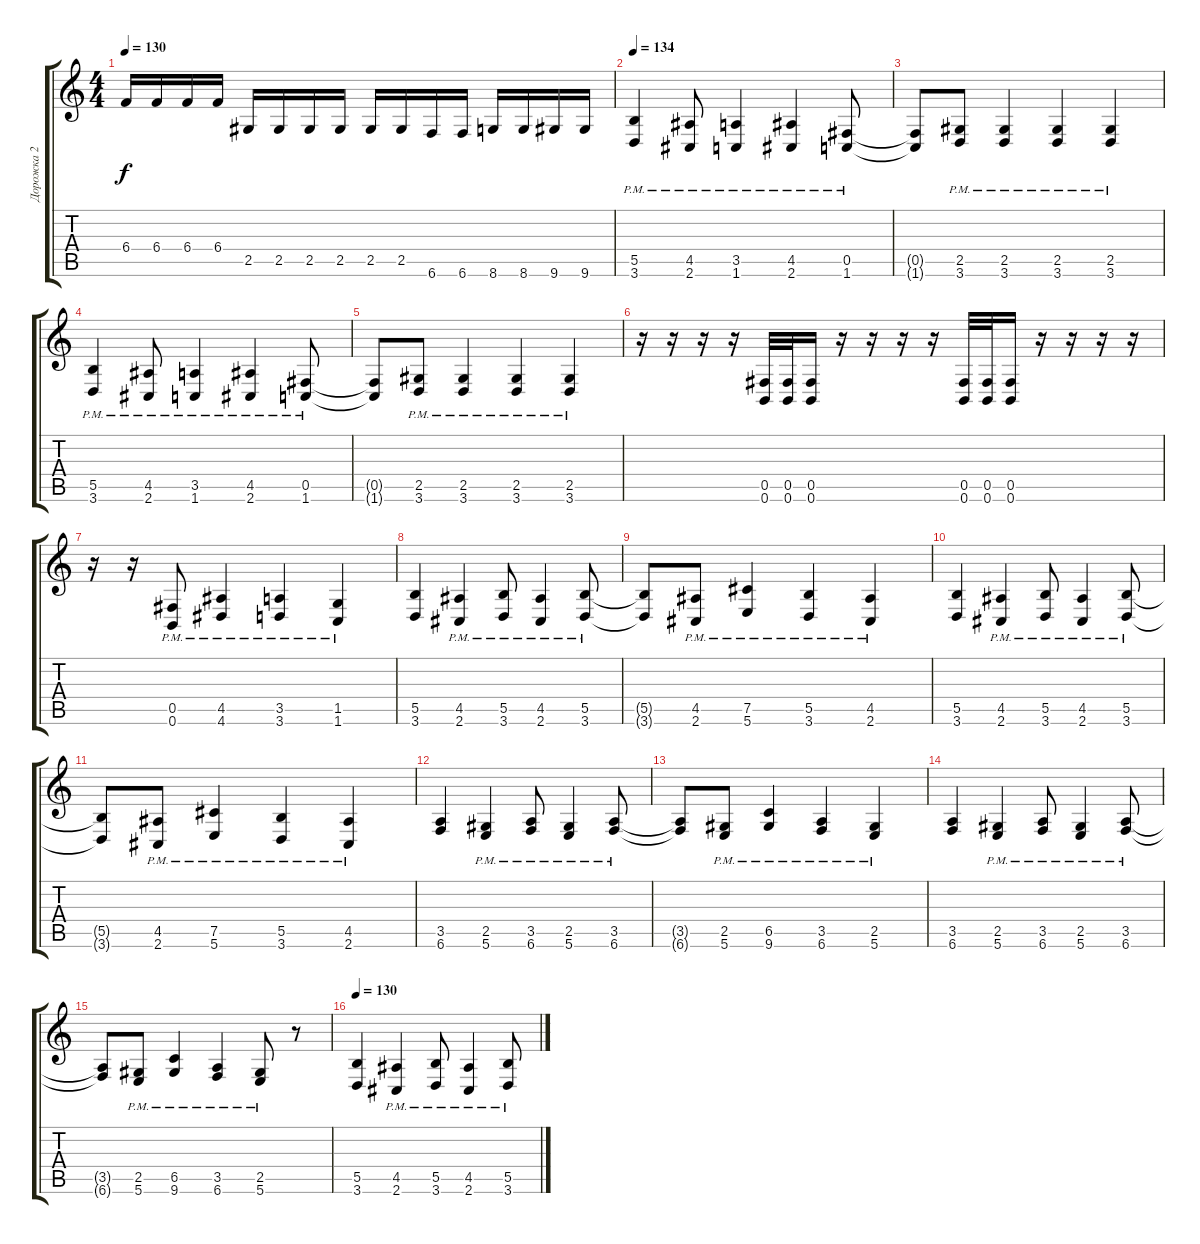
\track ("Дорожка 2" "Дорожка 2") {instrument distortionguitar}
\staff {score tabs}
\tuning (Db4 Ab3 E3 B2 Gb2 B1) {hide}
\ts (4 4)
\tempo 130
\clef g2
\ks c
6.4.16{dy f} 6.4.16 6.4.16 6.4.16 2.5.16 2.5.16 2.5.16 2.5.16 2.5.16 2.5.16 6.6.16 6.6.16 8.6.16 8.6.16 9.6.16 9.6.16 |
\tempo 134
(5.5{pm} 3.6).4 (4.5{pm} 2.6).8 (3.5{pm} 1.6).4 (4.5{pm} 2.6).4 (0.5{pm} 1.6).8 |
(0.5{t} 1.6{t}).8 (2.5{pm} 3.6).8 (2.5{pm} 3.6).4 (2.5{pm} 3.6).4 (2.5{pm} 3.6).4 |
(5.5{pm} 3.6).4 (4.5{pm} 2.6).8 (3.5{pm} 1.6).4 (4.5{pm} 2.6).4 (0.5{pm} 1.6).8 |
(0.5{t} 1.6{t}).8 (2.5{pm} 3.6).8 (2.5{pm} 3.6).4 (2.5{pm} 3.6).4 (2.5{pm} 3.6).4 |
r.16 r.16 r.16 r.16 (0.5 0.6).32 (0.5 0.6).32 (0.5 0.6).16 r.16 r.16 r.16 r.16 (0.5 0.6).32 (0.5 0.6).32 (0.5 0.6).16 r.16 r.16 r.16 r.16 |
r.16 r.16 (0.5{pm} 0.6).8 (4.5{pm} 4.6).4 (3.5{pm} 3.6).4 (1.5{pm} 1.6).4 |
(5.5 3.6).4 (4.5{pm} 2.6).4 (5.5{pm} 3.6).8 (4.5{pm} 2.6).4 (5.5{pm} 3.6).8 |
(5.5{t} 3.6{t}).8 (4.5{pm} 2.6).8 (7.5{pm} 5.6).4 (5.5{pm} 3.6).4 (4.5{pm} 2.6).4 |
(5.5 3.6).4 (4.5{pm} 2.6).4 (5.5{pm} 3.6).8 (4.5{pm} 2.6).4 (5.5{pm} 3.6).8 |
(5.5{t} 3.6{t}).8 (4.5{pm} 2.6).8 (7.5{pm} 5.6).4 (5.5{pm} 3.6).4 (4.5{pm} 2.6).4 |
(3.5 6.6).4 (2.5{pm} 5.6).4 (3.5{pm} 6.6).8 (2.5{pm} 5.6).4 (3.5{pm} 6.6).8 |
(3.5{t} 6.6{t}).8 (2.5{pm} 5.6).8 (6.5{pm} 9.6).4 (3.5{pm} 6.6).4 (2.5{pm} 5.6).4 |
(3.5 6.6).4 (2.5{pm} 5.6).4 (3.5{pm} 6.6).8 (2.5{pm} 5.6).4 (3.5{pm} 6.6).8 |
(3.5{t} 6.6{t}).8 (2.5{pm} 5.6).8 (6.5{pm} 9.6).4 (3.5{pm} 6.6).4 (2.5{pm} 5.6).8 r.8 |
\tempo 130
(5.5 3.6).4 (4.5{pm} 2.6).4 (5.5{pm} 3.6).8 (4.5{pm} 2.6).4 (5.5{pm} 3.6).8
